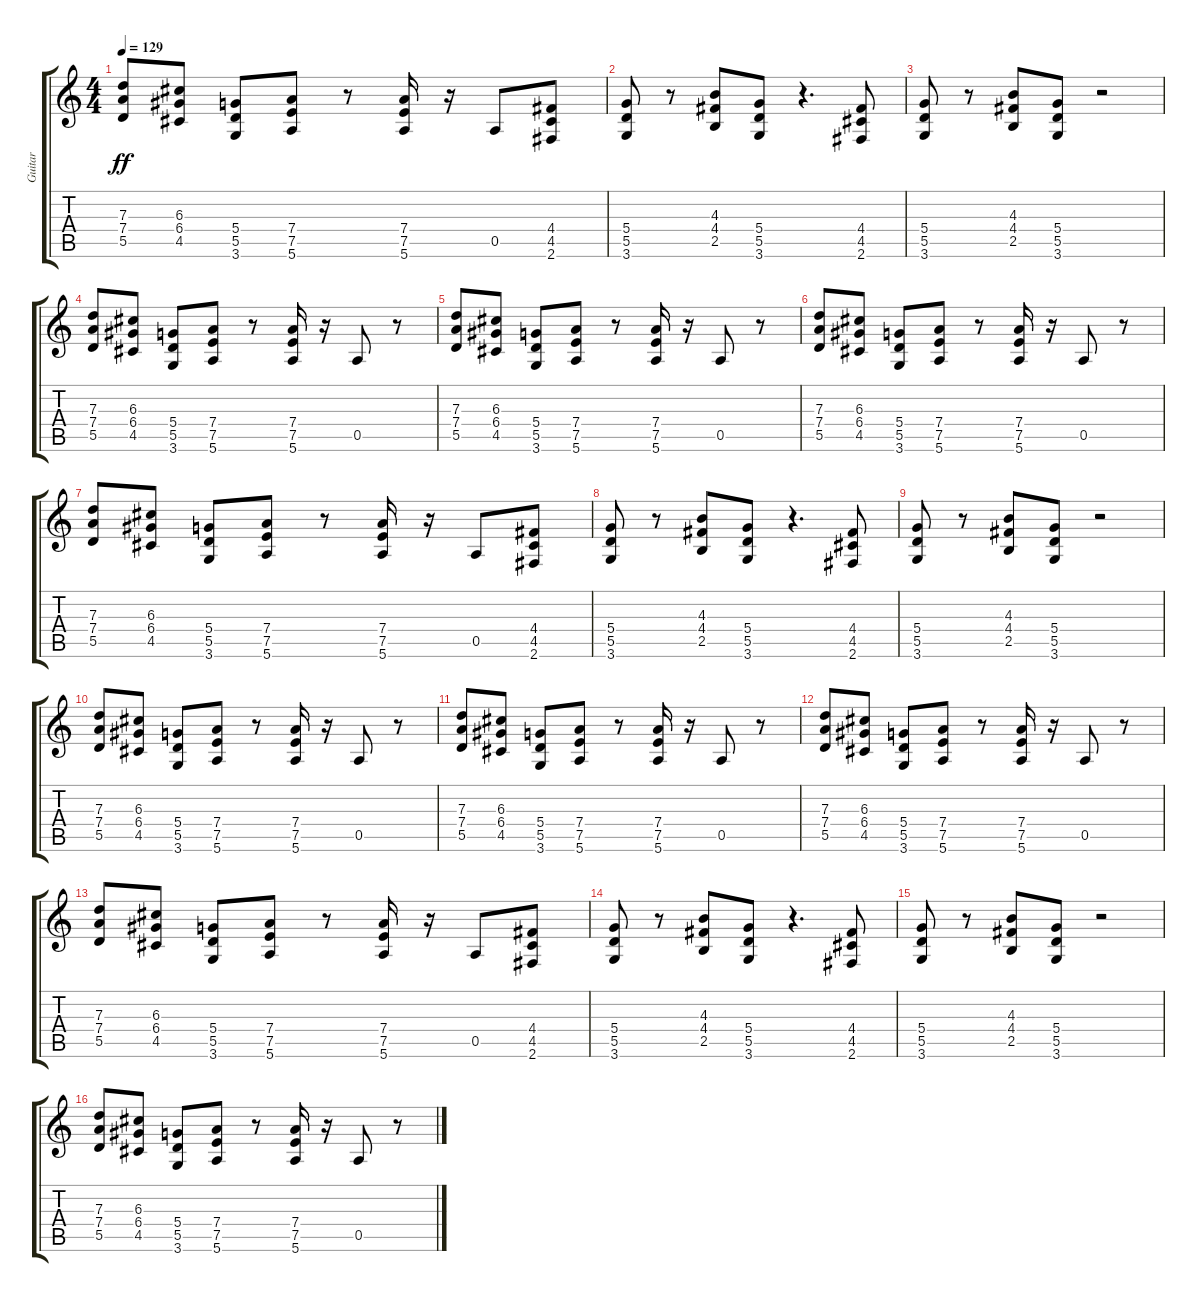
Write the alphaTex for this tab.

\track ("Guitar" "Guitar") {instrument overdrivenguitar}
\staff {score tabs}
\tuning (E4 B3 G3 D3 A2 E2) {hide}
\ts (4 4)
\tempo 129
\clef g2
\ks c
(7.3 7.4 5.5).8{dy ff} (6.3 6.4 4.5).8 (5.4 5.5 3.6).8 (7.4 7.5 5.6).8 r.8 (7.4 7.5 5.6).16 r.16 0.5.8 (4.4 4.5 2.6).8 |
(5.4 5.5 3.6).8 r.8 (4.3 4.4 2.5).8 (5.4 5.5 3.6).8 r.4{d} (4.4 4.5 2.6).8 |
(5.4 5.5 3.6).8 r.8 (4.3 4.4 2.5).8 (5.4 5.5 3.6).8 r.2 |
(7.3 7.4 5.5).8 (6.3 6.4 4.5).8 (5.4 5.5 3.6).8 (7.4 7.5 5.6).8 r.8 (7.4 7.5 5.6).16 r.16 0.5.8 r.8 |
(7.3 7.4 5.5).8 (6.3 6.4 4.5).8 (5.4 5.5 3.6).8 (7.4 7.5 5.6).8 r.8 (7.4 7.5 5.6).16 r.16 0.5.8 r.8 |
(7.3 7.4 5.5).8 (6.3 6.4 4.5).8 (5.4 5.5 3.6).8 (7.4 7.5 5.6).8 r.8 (7.4 7.5 5.6).16 r.16 0.5.8 r.8 |
(7.3 7.4 5.5).8 (6.3 6.4 4.5).8 (5.4 5.5 3.6).8 (7.4 7.5 5.6).8 r.8 (7.4 7.5 5.6).16 r.16 0.5.8 (4.4 4.5 2.6).8 |
(5.4 5.5 3.6).8 r.8 (4.3 4.4 2.5).8 (5.4 5.5 3.6).8 r.4{d} (4.4 4.5 2.6).8 |
(5.4 5.5 3.6).8 r.8 (4.3 4.4 2.5).8 (5.4 5.5 3.6).8 r.2 |
(7.3 7.4 5.5).8 (6.3 6.4 4.5).8 (5.4 5.5 3.6).8 (7.4 7.5 5.6).8 r.8 (7.4 7.5 5.6).16 r.16 0.5.8 r.8 |
(7.3 7.4 5.5).8 (6.3 6.4 4.5).8 (5.4 5.5 3.6).8 (7.4 7.5 5.6).8 r.8 (7.4 7.5 5.6).16 r.16 0.5.8 r.8 |
(7.3 7.4 5.5).8 (6.3 6.4 4.5).8 (5.4 5.5 3.6).8 (7.4 7.5 5.6).8 r.8 (7.4 7.5 5.6).16 r.16 0.5.8 r.8 |
(7.3 7.4 5.5).8 (6.3 6.4 4.5).8 (5.4 5.5 3.6).8 (7.4 7.5 5.6).8 r.8 (7.4 7.5 5.6).16 r.16 0.5.8 (4.4 4.5 2.6).8 |
(5.4 5.5 3.6).8 r.8 (4.3 4.4 2.5).8 (5.4 5.5 3.6).8 r.4{d} (4.4 4.5 2.6).8 |
(5.4 5.5 3.6).8 r.8 (4.3 4.4 2.5).8 (5.4 5.5 3.6).8 r.2 |
(7.3 7.4 5.5).8 (6.3 6.4 4.5).8 (5.4 5.5 3.6).8 (7.4 7.5 5.6).8 r.8 (7.4 7.5 5.6).16 r.16 0.5.8 r.8
